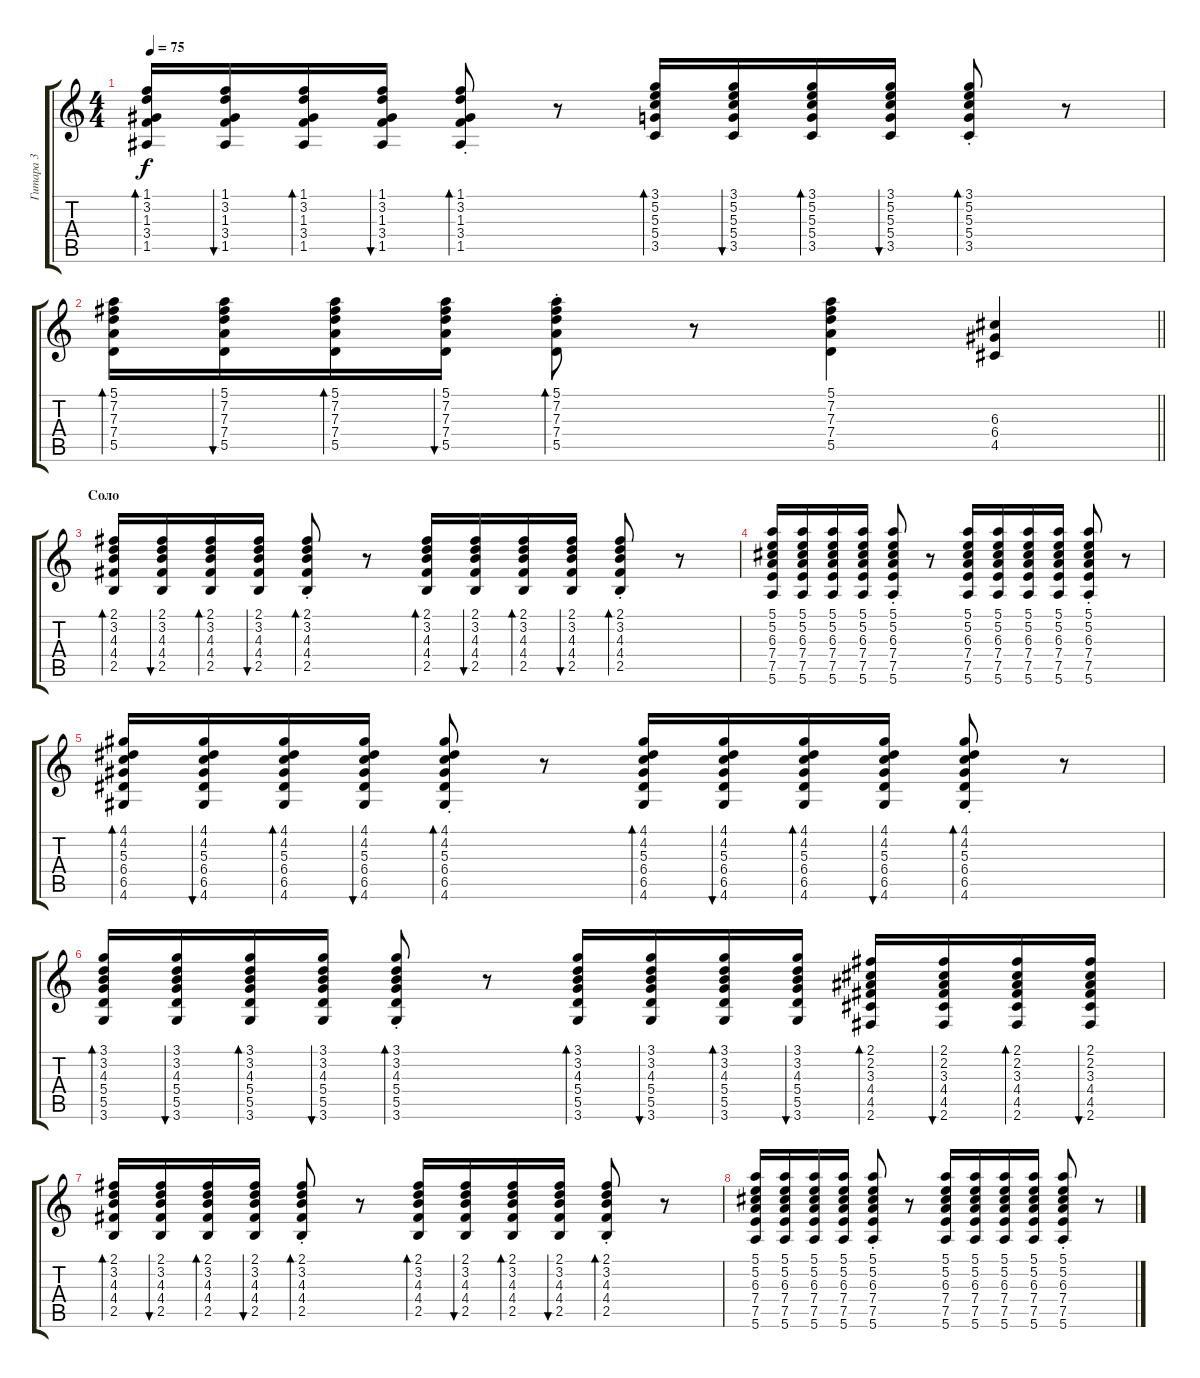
\track ("Гитара 3" "Гитара 3") {instrument acousticguitarsteel}
\staff {score tabs}
\tuning (E4 B3 G3 D3 A2 E2) {hide}
\ts (4 4)
\tempo 75
\clef g2
\ks c
(1.1 3.2 1.3 3.4 1.5).16{bd 60 dy f} (1.1 3.2 1.3 3.4 1.5).16{bu 60} (1.1 3.2 1.3 3.4 1.5).16{bd 60} (1.1 3.2 1.3 3.4 1.5).16{bu 60} (1.1{st} 3.2{st} 1.3{st} 3.4{st} 1.5{st}).8{bd 60} r.8 (3.1 5.2 5.3 5.4 3.5).16{bd 60} (3.1 5.2 5.3 5.4 3.5).16{bu 60} (3.1 5.2 5.3 5.4 3.5).16{bd 60} (3.1 5.2 5.3 5.4 3.5).16{bu 60} (3.1{st} 5.2{st} 5.3{st} 5.4{st} 3.5{st}).8{bd 60} r.8 |
\barLineRight lightlight
(5.1 7.2 7.3 7.4 5.5).16{bd 60} (5.1 7.2 7.3 7.4 5.5).16{bu 60} (5.1 7.2 7.3 7.4 5.5).16{bd 60} (5.1 7.2 7.3 7.4 5.5).16{bu 60} (5.1{st} 7.2{st} 7.3{st} 7.4{st} 5.5{st}).8{bd 60} r.8 (5.1 7.2 7.3 7.4 5.5).4 (6.3 6.4 4.5).4 |
\section ("" "Соло")
(2.1 3.2 4.3 4.4 2.5).16{bd 60} (2.1 3.2 4.3 4.4 2.5).16{bu 60} (2.1 3.2 4.3 4.4 2.5).16{bd 60} (2.1 3.2 4.3 4.4 2.5).16{bu 60} (2.1{st} 3.2{st} 4.3{st} 4.4{st} 2.5{st}).8{bd 60} r.8 (2.1 3.2 4.3 4.4 2.5).16{bd 60} (2.1 3.2 4.3 4.4 2.5).16{bu 60} (2.1 3.2 4.3 4.4 2.5).16{bd 60} (2.1 3.2 4.3 4.4 2.5).16{bu 60} (2.1{st} 3.2{st} 4.3{st} 4.4{st} 2.5{st}).8{bd 60} r.8 |
(5.1 5.2 6.3 7.4 7.5 5.6).16 (5.1 5.2 6.3 7.4 7.5 5.6).16 (5.1 5.2 6.3 7.4 7.5 5.6).16 (5.1 5.2 6.3 7.4 7.5 5.6).16 (5.1{st} 5.2{st} 6.3{st} 7.4{st} 7.5{st} 5.6{st}).8 r.8 (5.1 5.2 6.3 7.4 7.5 5.6).16 (5.1 5.2 6.3 7.4 7.5 5.6).16 (5.1 5.2 6.3 7.4 7.5 5.6).16 (5.1 5.2 6.3 7.4 7.5 5.6).16 (5.1{st} 5.2{st} 6.3{st} 7.4{st} 7.5{st} 5.6{st}).8 r.8 |
(4.1 4.2 5.3 6.4 6.5 4.6).16{bd 60} (4.1 4.2 5.3 6.4 6.5 4.6).16{bu 60} (4.1 4.2 5.3 6.4 6.5 4.6).16{bd 60} (4.1 4.2 5.3 6.4 6.5 4.6).16{bu 60} (4.1{st} 4.2{st} 5.3{st} 6.4{st} 6.5{st} 4.6{st}).8{bd 60} r.8 (4.1 4.2 5.3 6.4 6.5 4.6).16{bd 60} (4.1 4.2 5.3 6.4 6.5 4.6).16{bu 60} (4.1 4.2 5.3 6.4 6.5 4.6).16{bd 60} (4.1 4.2 5.3 6.4 6.5 4.6).16{bu 60} (4.1{st} 4.2{st} 5.3{st} 6.4{st} 6.5{st} 4.6{st}).8{bd 60} r.8 |
(3.1 3.2 4.3 5.4 5.5 3.6).16{bd 60} (3.1 3.2 4.3 5.4 5.5 3.6).16{bu 60} (3.1 3.2 4.3 5.4 5.5 3.6).16{bd 60} (3.1 3.2 4.3 5.4 5.5 3.6).16{bu 60} (3.1{st} 3.2{st} 4.3{st} 5.4{st} 5.5{st} 3.6{st}).8{bd 60} r.8 (3.1 3.2 4.3 5.4 5.5 3.6).16{bd 60} (3.1 3.2 4.3 5.4 5.5 3.6).16{bu 60} (3.1 3.2 4.3 5.4 5.5 3.6).16{bd 60} (3.1 3.2 4.3 5.4 5.5 3.6).16{bu 60} (2.1 2.2 3.3 4.4 4.5 2.6).16{bd 60} (2.1 2.2 3.3 4.4 4.5 2.6).16{bu 60} (2.1 2.2 3.3 4.4 4.5 2.6).16{bd 60} (2.1 2.2 3.3 4.4 4.5 2.6).16{bu 60} |
(2.1 3.2 4.3 4.4 2.5).16{bd 60} (2.1 3.2 4.3 4.4 2.5).16{bu 60} (2.1 3.2 4.3 4.4 2.5).16{bd 60} (2.1 3.2 4.3 4.4 2.5).16{bu 60} (2.1{st} 3.2{st} 4.3{st} 4.4{st} 2.5{st}).8{bd 60} r.8 (2.1 3.2 4.3 4.4 2.5).16{bd 60} (2.1 3.2 4.3 4.4 2.5).16{bu 60} (2.1 3.2 4.3 4.4 2.5).16{bd 60} (2.1 3.2 4.3 4.4 2.5).16{bu 60} (2.1{st} 3.2{st} 4.3{st} 4.4{st} 2.5{st}).8{bd 60} r.8 |
(5.1 5.2 6.3 7.4 7.5 5.6).16 (5.1 5.2 6.3 7.4 7.5 5.6).16 (5.1 5.2 6.3 7.4 7.5 5.6).16 (5.1 5.2 6.3 7.4 7.5 5.6).16 (5.1{st} 5.2{st} 6.3{st} 7.4{st} 7.5{st} 5.6{st}).8 r.8 (5.1 5.2 6.3 7.4 7.5 5.6).16 (5.1 5.2 6.3 7.4 7.5 5.6).16 (5.1 5.2 6.3 7.4 7.5 5.6).16 (5.1 5.2 6.3 7.4 7.5 5.6).16 (5.1{st} 5.2{st} 6.3{st} 7.4{st} 7.5{st} 5.6{st}).8 r.8
